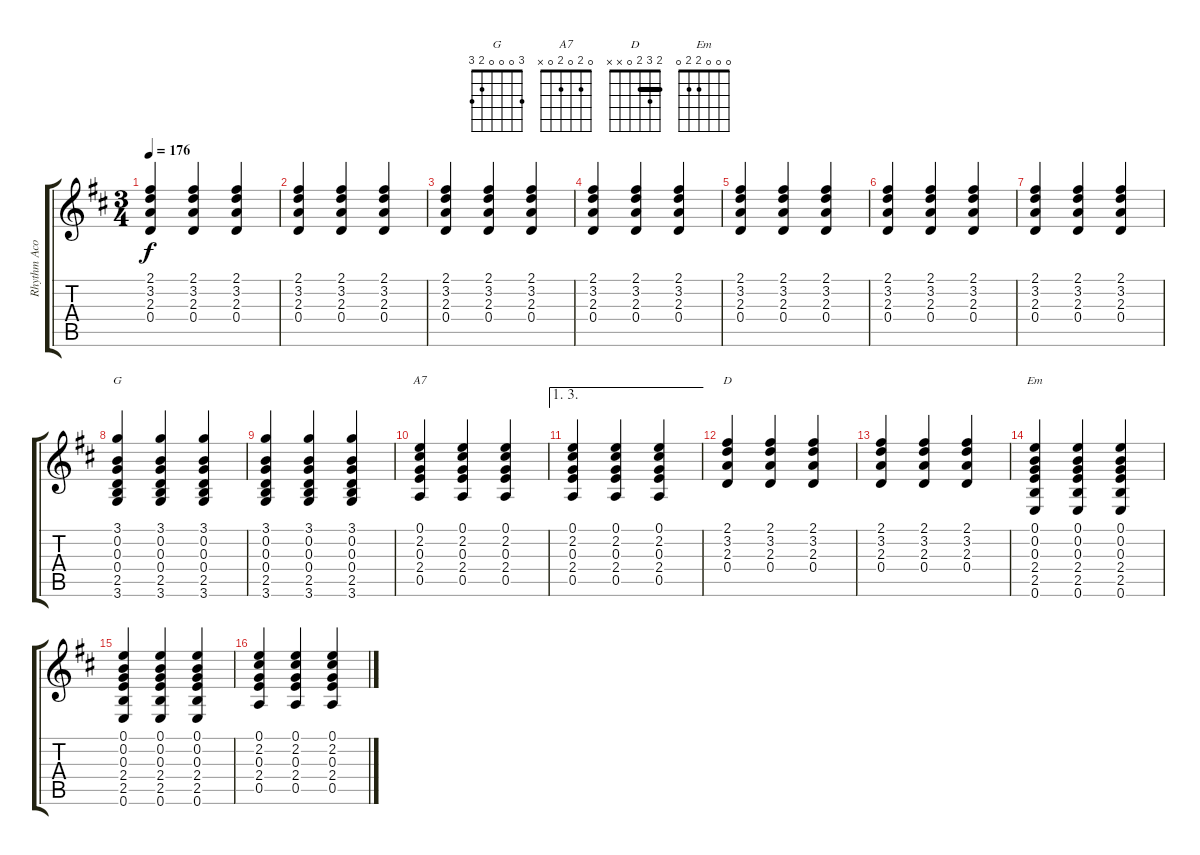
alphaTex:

\track ("Rhythm Acoustic" "Rhythm Aco") {instrument acousticguitarsteel}
\staff {score tabs}
\tuning (E4 B3 G3 D3 A2 E2) {hide}
\chord ("G" 3 0 0 0 2 3)
\chord ("A7" 0 2 0 2 0 x)
\chord ("D" 2 3 2 0 x x) {barre 2}
\chord ("Em" 0 0 0 2 2 0)
\ts (3 4)
\tempo 176
\clef g2
\ks d
(2.1 3.2 2.3 0.4).4{dy f} (2.1 3.2 2.3 0.4).4 (2.1 3.2 2.3 0.4).4 |
(2.1 3.2 2.3 0.4).4 (2.1 3.2 2.3 0.4).4 (2.1 3.2 2.3 0.4).4 |
(2.1 3.2 2.3 0.4).4 (2.1 3.2 2.3 0.4).4 (2.1 3.2 2.3 0.4).4 |
(2.1 3.2 2.3 0.4).4 (2.1 3.2 2.3 0.4).4 (2.1 3.2 2.3 0.4).4 |
(2.1 3.2 2.3 0.4).4 (2.1 3.2 2.3 0.4).4 (2.1 3.2 2.3 0.4).4 |
(2.1 3.2 2.3 0.4).4 (2.1 3.2 2.3 0.4).4 (2.1 3.2 2.3 0.4).4 |
(2.1 3.2 2.3 0.4).4 (2.1 3.2 2.3 0.4).4 (2.1 3.2 2.3 0.4).4 |
(3.1 0.2 0.3 0.4 2.5 3.6).4{ch "G"} (3.1 0.2 0.3 0.4 2.5 3.6).4 (3.1 0.2 0.3 0.4 2.5 3.6).4 |
(3.1 0.2 0.3 0.4 2.5 3.6).4 (3.1 0.2 0.3 0.4 2.5 3.6).4 (3.1 0.2 0.3 0.4 2.5 3.6).4 |
(0.1 2.2 0.3 2.4 0.5).4{ch "A7"} (0.1 2.2 0.3 2.4 0.5).4 (0.1 2.2 0.3 2.4 0.5).4 |
\ae (1 3)
(0.1 2.2 0.3 2.4 0.5).4 (0.1 2.2 0.3 2.4 0.5).4 (0.1 2.2 0.3 2.4 0.5).4 |
(2.1 3.2 2.3 0.4).4{ch "D"} (2.1 3.2 2.3 0.4).4 (2.1 3.2 2.3 0.4).4 |
(2.1 3.2 2.3 0.4).4 (2.1 3.2 2.3 0.4).4 (2.1 3.2 2.3 0.4).4 |
(0.1 0.2 0.3 2.4 2.5 0.6).4{ch "Em"} (0.1 0.2 0.3 2.4 2.5 0.6).4 (0.1 0.2 0.3 2.4 2.5 0.6).4 |
(0.1 0.2 0.3 2.4 2.5 0.6).4 (0.1 0.2 0.3 2.4 2.5 0.6).4 (0.1 0.2 0.3 2.4 2.5 0.6).4 |
(0.1 2.2 0.3 2.4 0.5).4 (0.1 2.2 0.3 2.4 0.5).4 (0.1 2.2 0.3 2.4 0.5).4
